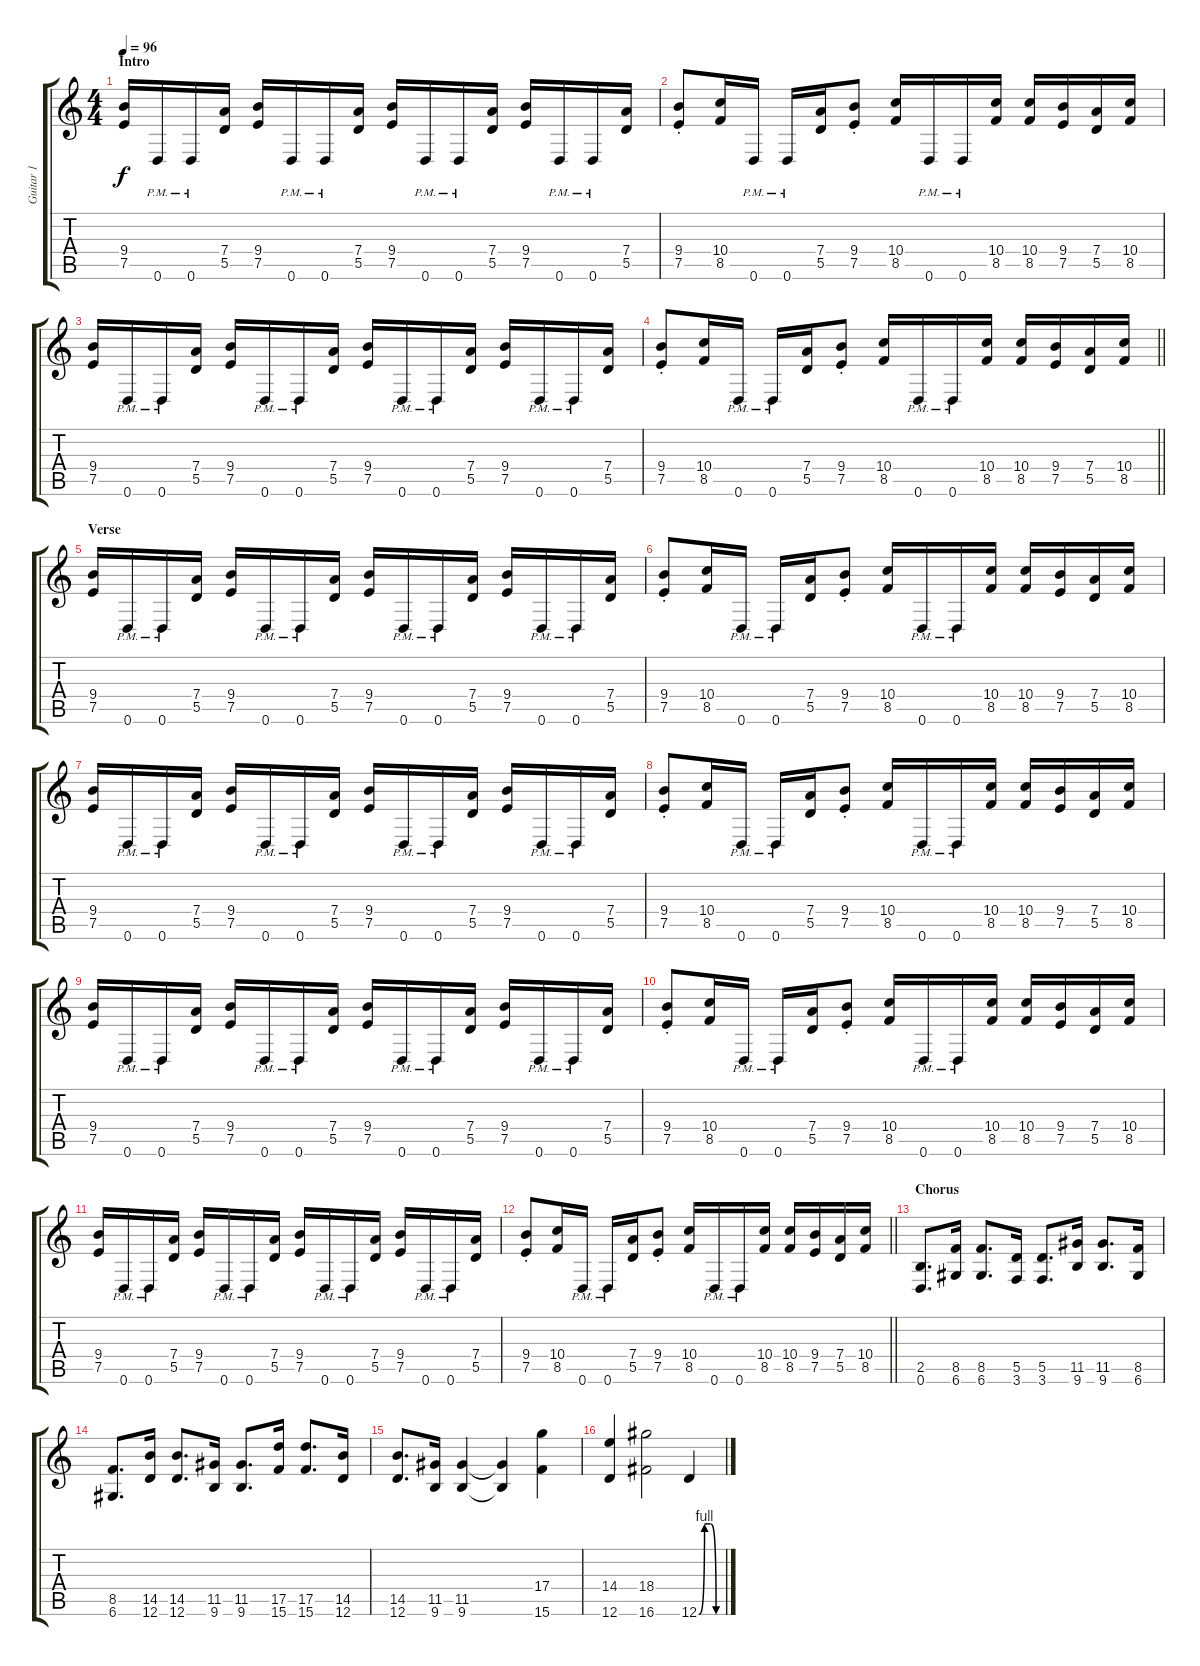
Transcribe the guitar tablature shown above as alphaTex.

\track ("Guitar 1" "Guitar 1") {instrument distortionguitar}
\staff {score tabs}
\tuning (E4 B3 G3 D3 A2 D2) {hide}
\ts (4 4)
\section ("" "Intro")
\tempo 96
\clef g2
\ks c
(9.4 7.5).16{dy f instrument overdrivenguitar} 0.6{pm}.16 0.6{pm}.16 (7.4 5.5).16 (9.4 7.5).16 0.6{pm}.16 0.6{pm}.16 (7.4 5.5).16 (9.4 7.5).16 0.6{pm}.16 0.6{pm}.16 (7.4 5.5).16 (9.4 7.5).16 0.6{pm}.16 0.6{pm}.16 (7.4 5.5).16 |
(9.4{st} 7.5{st}).8 (10.4 8.5).16 0.6{pm}.16 0.6{pm}.16 (7.4 5.5).16 (9.4{st} 7.5{st}).8 (10.4 8.5).16 0.6{pm}.16 0.6{pm}.16 (10.4 8.5).16 (10.4 8.5).16 (9.4 7.5).16 (7.4 5.5).16 (10.4 8.5).16 |
(9.4 7.5).16{instrument overdrivenguitar} 0.6{pm}.16 0.6{pm}.16 (7.4 5.5).16 (9.4 7.5).16 0.6{pm}.16 0.6{pm}.16 (7.4 5.5).16 (9.4 7.5).16 0.6{pm}.16 0.6{pm}.16 (7.4 5.5).16 (9.4 7.5).16 0.6{pm}.16 0.6{pm}.16 (7.4 5.5).16 |
\barLineRight lightlight
(9.4{st} 7.5{st}).8 (10.4 8.5).16 0.6{pm}.16 0.6{pm}.16 (7.4 5.5).16 (9.4{st} 7.5{st}).8 (10.4 8.5).16 0.6{pm}.16 0.6{pm}.16 (10.4 8.5).16 (10.4 8.5).16 (9.4 7.5).16 (7.4 5.5).16 (10.4 8.5).16 |
\section ("" "Verse")
(9.4 7.5).16{instrument distortionguitar} 0.6{pm}.16 0.6{pm}.16 (7.4 5.5).16 (9.4 7.5).16 0.6{pm}.16 0.6{pm}.16 (7.4 5.5).16 (9.4 7.5).16 0.6{pm}.16 0.6{pm}.16 (7.4 5.5).16 (9.4 7.5).16 0.6{pm}.16 0.6{pm}.16 (7.4 5.5).16 |
(9.4{st} 7.5{st}).8 (10.4 8.5).16 0.6{pm}.16 0.6{pm}.16 (7.4 5.5).16 (9.4{st} 7.5{st}).8 (10.4 8.5).16 0.6{pm}.16 0.6{pm}.16 (10.4 8.5).16 (10.4 8.5).16 (9.4 7.5).16 (7.4 5.5).16 (10.4 8.5).16 |
(9.4 7.5).16 0.6{pm}.16 0.6{pm}.16 (7.4 5.5).16 (9.4 7.5).16 0.6{pm}.16 0.6{pm}.16 (7.4 5.5).16 (9.4 7.5).16 0.6{pm}.16 0.6{pm}.16 (7.4 5.5).16 (9.4 7.5).16 0.6{pm}.16 0.6{pm}.16 (7.4 5.5).16 |
(9.4{st} 7.5{st}).8 (10.4 8.5).16 0.6{pm}.16 0.6{pm}.16 (7.4 5.5).16 (9.4{st} 7.5{st}).8 (10.4 8.5).16 0.6{pm}.16 0.6{pm}.16 (10.4 8.5).16 (10.4 8.5).16 (9.4 7.5).16 (7.4 5.5).16 (10.4 8.5).16 |
(9.4 7.5).16 0.6{pm}.16 0.6{pm}.16 (7.4 5.5).16 (9.4 7.5).16 0.6{pm}.16 0.6{pm}.16 (7.4 5.5).16 (9.4 7.5).16 0.6{pm}.16 0.6{pm}.16 (7.4 5.5).16 (9.4 7.5).16 0.6{pm}.16 0.6{pm}.16 (7.4 5.5).16 |
(9.4{st} 7.5{st}).8 (10.4 8.5).16 0.6{pm}.16 0.6{pm}.16 (7.4 5.5).16 (9.4{st} 7.5{st}).8 (10.4 8.5).16 0.6{pm}.16 0.6{pm}.16 (10.4 8.5).16 (10.4 8.5).16 (9.4 7.5).16 (7.4 5.5).16 (10.4 8.5).16 |
(9.4 7.5).16 0.6{pm}.16 0.6{pm}.16 (7.4 5.5).16 (9.4 7.5).16 0.6{pm}.16 0.6{pm}.16 (7.4 5.5).16 (9.4 7.5).16 0.6{pm}.16 0.6{pm}.16 (7.4 5.5).16 (9.4 7.5).16 0.6{pm}.16 0.6{pm}.16 (7.4 5.5).16 |
\barLineRight lightlight
(9.4{st} 7.5{st}).8 (10.4 8.5).16 0.6{pm}.16 0.6{pm}.16 (7.4 5.5).16 (9.4{st} 7.5{st}).8 (10.4 8.5).16 0.6{pm}.16 0.6{pm}.16 (10.4 8.5).16 (10.4 8.5).16 (9.4 7.5).16 (7.4 5.5).16 (10.4 8.5).16 |
\section ("" "Chorus")
(2.5 0.6).8{d} (8.5 6.6).16 (8.5 6.6).8{d} (5.5 3.6).16 (5.5 3.6).8{d} (11.5 9.6).16 (11.5 9.6).8{d} (8.5 6.6).16 |
(8.5 6.6).8{d} (14.5 12.6).16 (14.5 12.6).8{d} (11.5 9.6).16 (11.5 9.6).8{d} (17.5 15.6).16 (17.5 15.6).8{d} (14.5 12.6).16 |
(14.5 12.6).8{d} (11.5 9.6).16 (11.5 9.6).4 (11.5{t} 9.6{t}).4 (17.4 15.6).4 |
(14.4 12.6).4 (18.4 16.6).2 12.6{be (custom 0 0 15 4 30 4 45 0 60 0)}.4
